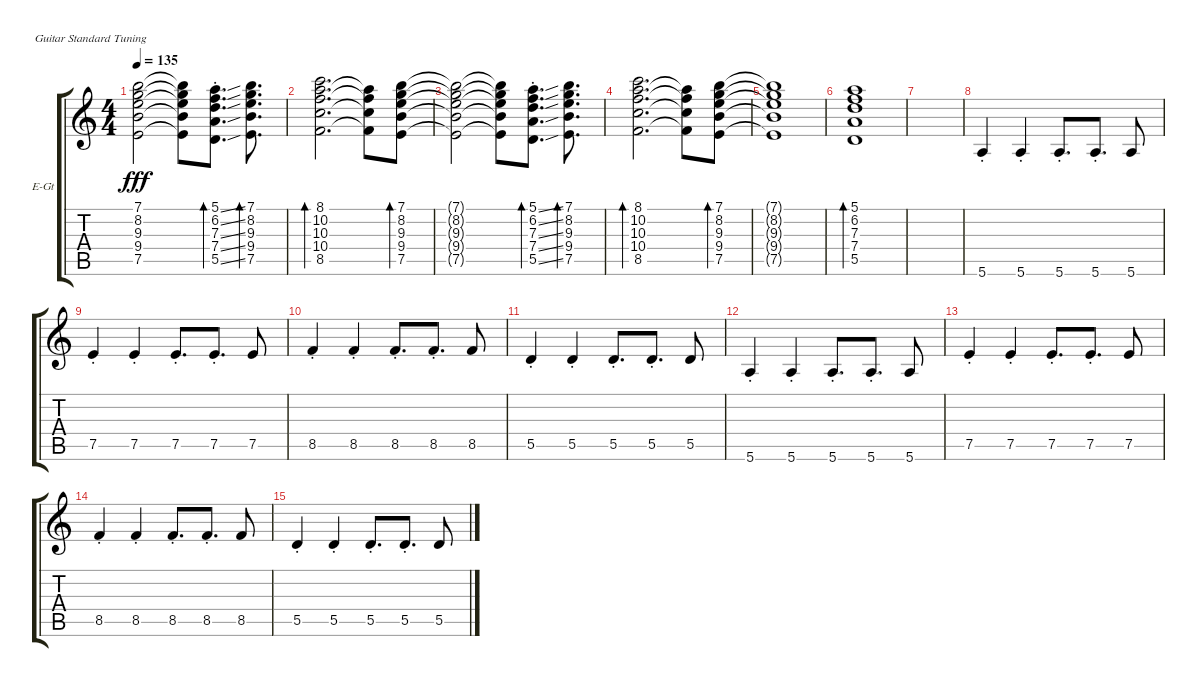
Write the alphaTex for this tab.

\defaultSystemsLayout 4
\bracketExtendMode groupsimilarinstruments
\firstSystemTrackNameOrientation horizontal
\otherSystemsTrackNameOrientation horizontal
\track ("Turner" "E-Gt") {instrument electricguitarclean}
\staff {score tabs}
\tuning (E4 B3 G3 D3 A2 E2)
\ts (4 4)
\tempo 135
\clef g2
\ks c
(7.5{t} 9.4{t} 9.3{t} 8.2{t} 7.1{t}).2{dy fff} (7.5{t} 9.4{t} 9.3{t} 8.2{t} 7.1{t}).8 (5.5{ss st} 7.4{ss} 7.3{ss} 6.2{ss} 5.1{ss}).8{d bd 58} (7.5 9.4 9.3 8.2 7.1).8{d bd 57} |
(8.5 10.4 10.3 10.2 8.1).2{d bd 56} (8.5{t} 10.4{t} 10.3{t} 10.2{t}).8 (7.5 9.4 9.3 8.2 7.1).8{bd 56} |
(7.5{t} 9.4{t} 9.3{t} 8.2{t} 7.1{t}).2 (7.5{t} 9.4{t} 9.3{t} 8.2{t} 7.1{t}).8 (5.5{ss st} 7.4{ss} 7.3{ss} 6.2{ss} 5.1{ss}).8{d bd 58} (7.5 9.4 9.3 8.2 7.1).8{d bd 57} |
(8.5 10.4 10.3 10.2 8.1).2{d bd 56} (8.5{t} 10.4{t} 10.3{t} 10.2{t}).8 (7.5 9.4 9.3 8.2 7.1).8{bd 56} |
(9.3{t} 8.2{t} 7.1{t} 9.4{t} 7.5{t}).1 |
(5.5 7.4 7.3 6.2 5.1).1{bd 98} |
|
5.6{st}.4 5.6{st}.4 5.6{st}.8{d} 5.6{st}.8{d} 5.6.8 |
7.5{st}.4 7.5{st}.4 7.5{st}.8{d} 7.5{st}.8{d} 7.5.8 |
8.5{st}.4 8.5{st}.4 8.5{st}.8{d} 8.5{st}.8{d} 8.5.8 |
5.5{st}.4 5.5{st}.4 5.5{st}.8{d} 5.5{st}.8{d} 5.5.8 |
5.6{st}.4 5.6{st}.4 5.6{st}.8{d} 5.6{st}.8{d} 5.6.8 |
7.5{st}.4 7.5{st}.4 7.5{st}.8{d} 7.5{st}.8{d} 7.5.8 |
8.5{st}.4 8.5{st}.4 8.5{st}.8{d} 8.5{st}.8{d} 8.5.8 |
5.5{st}.4 5.5{st}.4 5.5{st}.8{d} 5.5{st}.8{d} 5.5.8
